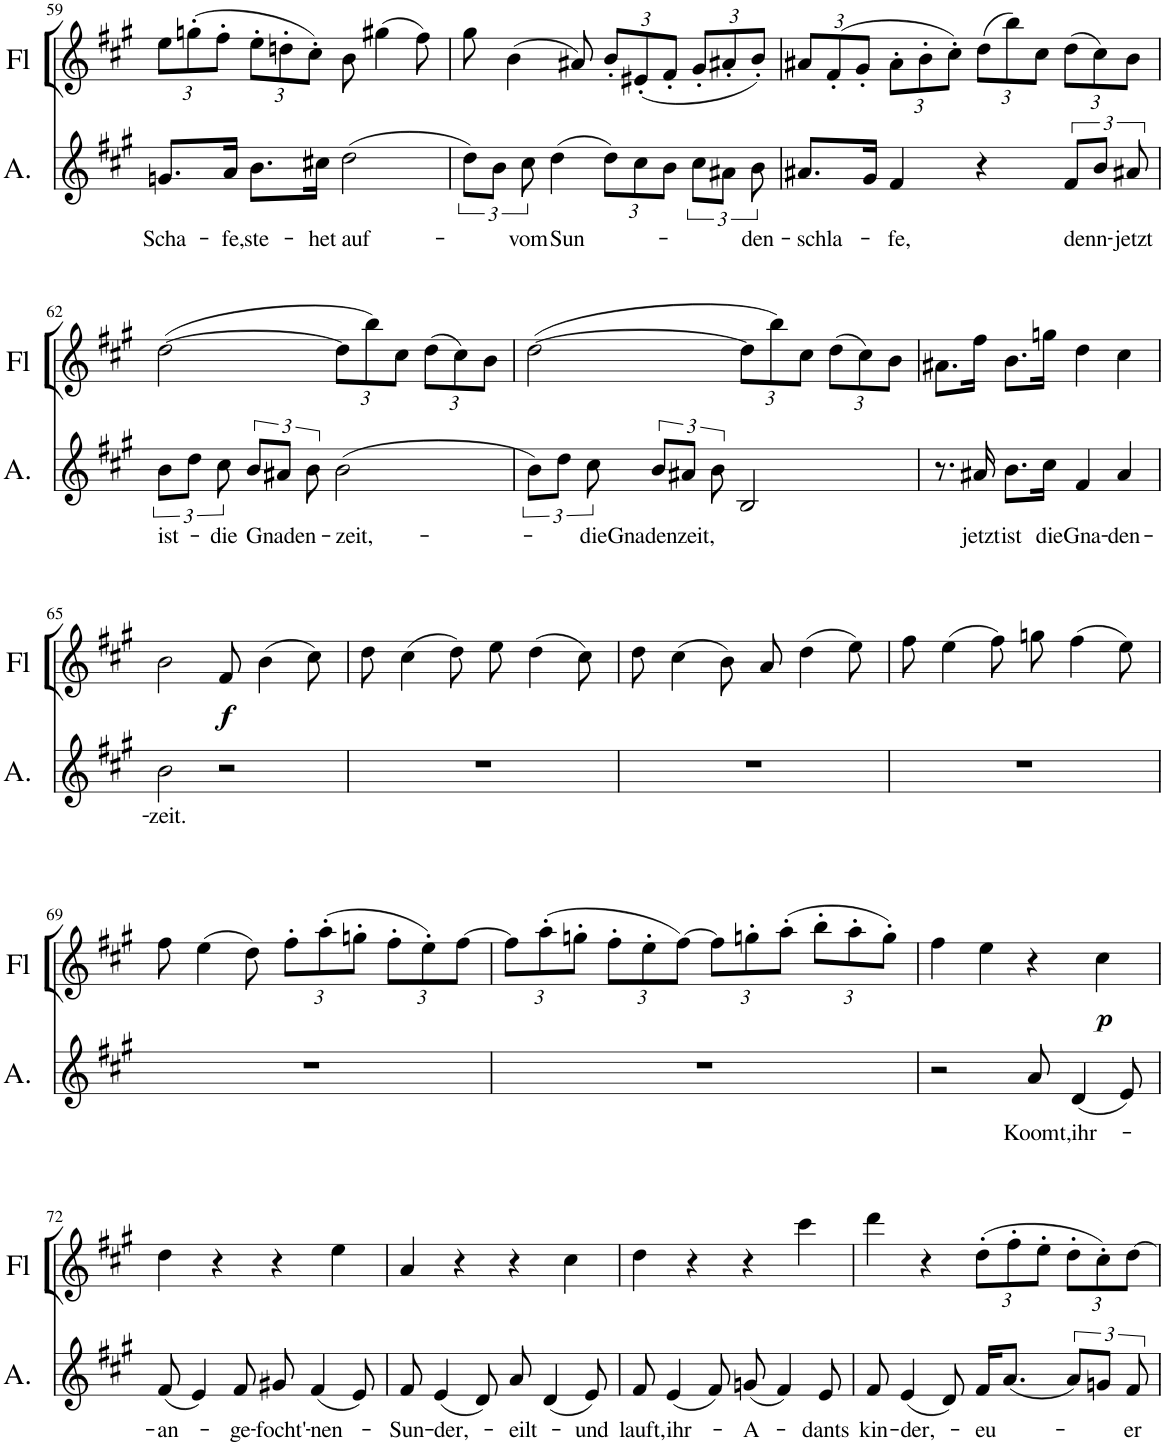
**kern	**text	**kern	**dynam
*part2	*part2	*part1	*part1
*staff2	*staff2	*staff1	*staff1
*I"Alto	*	*I"Flute	*
*I'A.	*	*I'Fl	*
!!LO:PB:g=z
*clefG2	*	*clefG2	*
*k[f#c#g#]	*	*k[f#c#g#]	*
*M4/4	*	*M4/4	*
*met(c)	*	*met(c)	*
=59	=59	=59	=59
!	!LO:LY:b	!	!
*	*	*Xbrackettup	*
8.gn/L	Scha-	12ee\L	.
.	.	(12ggn'\	.
.	.	12ff#'\J	.
!	!LO:LY:b	!	!
16a/Jk	-fe,	.	.
!	!LO:LY:b	!	!
8.b\L	ste-	12ee'\L	.
.	.	12ddn'\	.
.	.	12cc#'\J)	.
!	!LO:LY:b	!	!
16cc#X\Jk	-het	.	.
!	!LO:LY:b	!	!
(2dd\	auf-	8b\	.
.	.	(4gg#X\	.
.	.	8ff#\)	.
=60	=60	=60	=60
12dd\L)	.	8gg#\	.
12b\J	.	.	.
.	.	(4b\	.
!	!LO:LY:b	!	!
12cc#\	-vom	.	.
!	!LO:LY:b	!	!
(4dd\	Sun-	.	.
.	.	8a#X/)	.
*Xbrackettup	*	*	*
12dd\L)	.	12b'/L	.
12cc#\	.	(12e#X'/	.
12b\J	.	12f#'/J	.
*brackettup	*	*	*
12cc#\L	.	12g#'/L	.
12a#X\J	.	12a#X'/	.
!	!LO:LY:b	!	!
12b\	-den-	12b'/J)	.
=61	=61	=61	=61
!	!LO:LY:b	!	!
8.a#X/L	-schla-	12a#X/L	.
.	.	(12f#'/	.
.	.	12g#'/J	.
16g#/Jk	.	.	.
!	!LO:LY:b	!	!
4f#/	-fe,	12a#'\L	.
.	.	12b'\	.
.	.	12cc#'\J)	.
4r	.	(12dd\L	.
.	.	12bb\)	.
.	.	12cc#\J	.
!	!LO:LY:b	!	!
12f#/L	denn-	(12dd\L	.
12b/J	.	12cc#\)	.
!	!LO:LY:b	!	!
12a#X/	-jetzt	12b\J	.
!!LO:LB:g=z
=62	=62	=62	=62
!	!LO:LY:b	!	!
12b\L	ist-	([2dd\	.
12dd\J	.	.	.
!	!LO:LY:b	!	!
12cc#\	-die	.	.
!	!LO:LY:b	!	!
12b/L	Gnaden-	.	.
12a#X/J	.	.	.
12b\	.	.	.
!	!LO:LY:b	!	!
(2b\	-zeit,-	12dd\L]	.
.	.	12bb\)	.
.	.	12cc#\J	.
.	.	(12dd\L	.
.	.	12cc#\)	.
.	.	12b\J	.
=63	=63	=63	=63
12b\L)	.	([2dd\	.
12dd\J	.	.	.
!	!LO:LY:b	!	!
12cc#\	-die	.	.
!	!LO:LY:b	!	!
12b/L	Gnadenzeit,	.	.
12a#X/J	.	.	.
12b\	.	.	.
2B/	.	12dd\L]	.
.	.	12bb\)	.
.	.	12cc#\J	.
.	.	(12dd\L	.
.	.	12cc#\)	.
.	.	12b\J	.
=64	=64	=64	=64
8.r	.	8.a#X\L	.
!	!LO:LY:b	!	!
16a#X/	jetzt	16ff#\Jk	.
!	!LO:LY:b	!	!
8.b\L	ist	8.b\L	.
!	!LO:LY:b	!	!
16cc#\Jk	die	16ggn\Jk	.
!	!LO:LY:b	!	!
4f#/	Gna-	4dd\	.
!	!LO:LY:b	!	!
4a#/	-den-	4cc#\	.
!!LO:LB:g=z
=65	=65	=65	=65
!	!LO:LY:b	!	!
2b\	-zeit.	2b\	.
!	!	!	!LO:DY:b
2r	.	8f#/	f
.	.	(4b\	.
.	.	8cc#\)	.
=66	=66	=66	=66
1r	.	8dd\	.
.	.	(4cc#\	.
.	.	8dd\)	.
.	.	8ee\	.
.	.	(4dd\	.
.	.	8cc#\)	.
=67	=67	=67	=67
1r	.	8dd\	.
.	.	(4cc#\	.
.	.	8b\)	.
.	.	8a/	.
.	.	(4dd\	.
.	.	8ee\)	.
=68	=68	=68	=68
1r	.	8ff#\	.
.	.	(4ee\	.
.	.	8ff#\)	.
.	.	8ggn\	.
.	.	(4ff#\	.
.	.	8ee\)	.
!!LO:LB:g=z
=69	=69	=69	=69
1r	.	8ff#\	.
.	.	(4ee\	.
.	.	8dd\)	.
.	.	12ff#'\L	.
.	.	(12aa'\	.
.	.	12ggn'\J	.
.	.	12ff#'\L	.
.	.	12ee'\)	.
.	.	[12ff#\J	.
=70	=70	=70	=70
1r	.	12ff#\L]	.
.	.	(12aa'\	.
.	.	12ggn'\J	.
.	.	12ff#'\L	.
.	.	12ee'\	.
.	.	[12ff#\J)	.
.	.	12ff#\L]	.
.	.	12ggn'\	.
.	.	(12aa'\J	.
.	.	12bb'\L	.
.	.	12aa'\	.
.	.	12gg'\J)	.
=71	=71	=71	=71
2r	.	4ff#\	.
.	.	4ee\	.
!	!LO:LY:b	!	!
8a/	Koomt,	4r	.
!	!LO:LY:b	!	!
(4d/	ihr-	.	.
!	!	!	!LO:DY:b
.	.	4cc#\	p
8e/)	.	.	.
!!LO:LB:g=z
=72	=72	=72	=72
!	!LO:LY:b	!	!
(8f#/	-an-	4dd\	.
4e/)	.	.	.
.	.	4r	.
!	!LO:LY:b	!	!
8f#/	-ge-	.	.
!	!LO:LY:b	!	!
8g#X/	-focht'-	4r	.
!	!LO:LY:b	!	!
(4f#/	-nen-	.	.
.	.	4ee\	.
8e/)	.	.	.
=73	=73	=73	=73
!	!LO:LY:b	!	!
8f#/	-Sun-	4a/	.
!	!LO:LY:b	!	!
(4e/	-der,-	.	.
.	.	4r	.
8d/)	.	.	.
!	!LO:LY:b	!	!
8a/	-eilt-	4r	.
(4d/	.	.	.
.	.	4cc#\	.
!	!LO:LY:b	!	!
8e/)	-und	.	.
=74	=74	=74	=74
!	!LO:LY:b	!	!
8f#/	lauft,	4dd\	.
!	!LO:LY:b	!	!
(4e/	ihr-	.	.
.	.	4r	.
8f#/)	.	.	.
!	!LO:LY:b	!	!
(8gn/	-A-	4r	.
4f#/)	.	.	.
.	.	4ccc#\	.
!	!LO:LY:b	!	!
8e/	-dants	.	.
=75	=75	=75	=75
!	!LO:LY:b	!	!
8f#/	kin-	4ddd\	.
!	!LO:LY:b	!	!
(4e/	-der,-	.	.
.	.	4r	.
8d/)	.	.	.
!	!LO:LY:b	!	!
16f#/KL	-eu-	(12dd'\L	.
(8.a/J	.	.	.
.	.	12ff#'\	.
.	.	12ee'\J	.
12a/L)	.	12dd'\L	.
12gn/J	.	12cc#'\)	.
!	!LO:LY:b	!	!
12f#/	-er	[12dd\J	.
=	=	=	=
*-	*-	*-	*-
